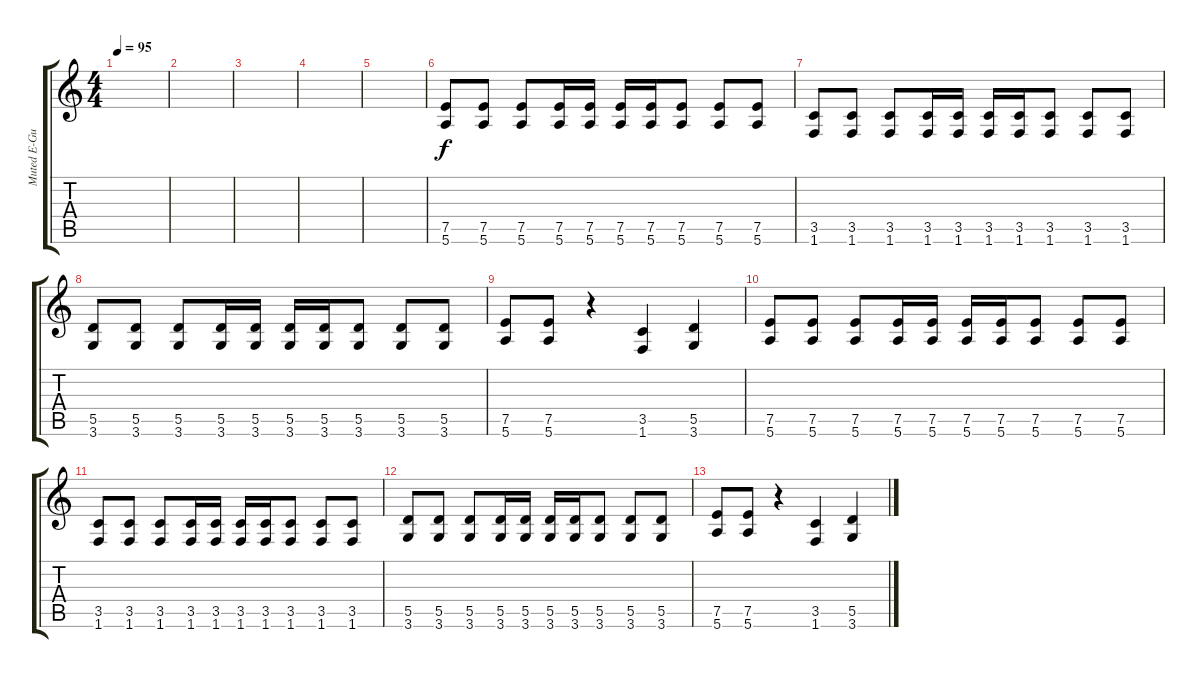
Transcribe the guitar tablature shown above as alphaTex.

\track ("Muted E-Guitar" "Muted E-Gu") {instrument distortionguitar}
\staff {score tabs}
\tuning (E4 B3 G3 D3 A2 E2) {hide}
\ts (4 4)
\tempo 95
\clef g2
\ks c
|
|
|
|
|
(7.5 5.6).8 (7.5 5.6).8 (7.5 5.6).8 (7.5 5.6).16 (7.5 5.6).16 (7.5 5.6).16 (7.5 5.6).16 (7.5 5.6).8 (7.5 5.6).8 (7.5 5.6).8 |
(3.5 1.6).8 (3.5 1.6).8 (3.5 1.6).8 (3.5 1.6).16 (3.5 1.6).16 (3.5 1.6).16 (3.5 1.6).16 (3.5 1.6).8 (3.5 1.6).8 (3.5 1.6).8 |
(5.5 3.6).8 (5.5 3.6).8 (5.5 3.6).8 (5.5 3.6).16 (5.5 3.6).16 (5.5 3.6).16 (5.5 3.6).16 (5.5 3.6).8 (5.5 3.6).8 (5.5 3.6).8 |
(7.5 5.6).8 (7.5 5.6).8 r.4 (3.5 1.6).4 (5.5 3.6).4 |
(7.5 5.6).8 (7.5 5.6).8 (7.5 5.6).8 (7.5 5.6).16 (7.5 5.6).16 (7.5 5.6).16 (7.5 5.6).16 (7.5 5.6).8 (7.5 5.6).8 (7.5 5.6).8 |
(3.5 1.6).8 (3.5 1.6).8 (3.5 1.6).8 (3.5 1.6).16 (3.5 1.6).16 (3.5 1.6).16 (3.5 1.6).16 (3.5 1.6).8 (3.5 1.6).8 (3.5 1.6).8 |
(5.5 3.6).8 (5.5 3.6).8 (5.5 3.6).8 (5.5 3.6).16 (5.5 3.6).16 (5.5 3.6).16 (5.5 3.6).16 (5.5 3.6).8 (5.5 3.6).8 (5.5 3.6).8 |
(7.5 5.6).8 (7.5 5.6).8 r.4 (3.5 1.6).4 (5.5 3.6).4
